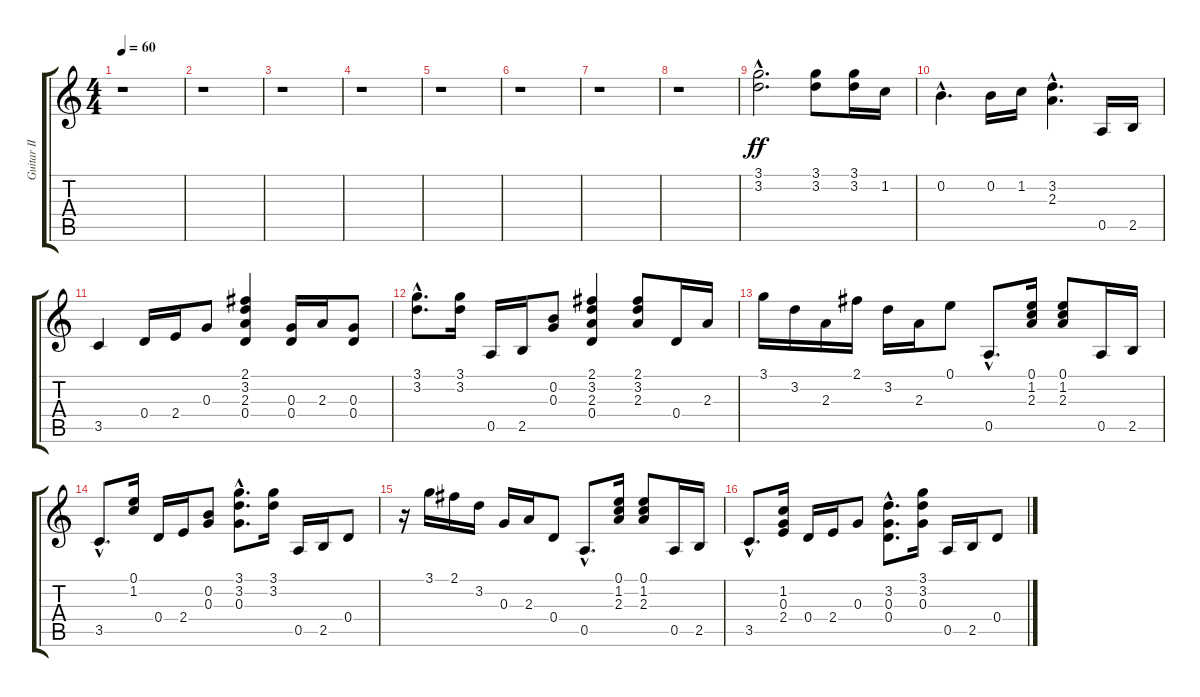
\track ("Guitar II" "Guitar II") {instrument acousticguitarsteel}
\staff {score tabs}
\tuning (E4 B3 G3 D3 A2 E2) {hide}
\ts (4 4)
\tempo 60
\clef g2
\ks c
r.1{dy ff instrument acousticguitarsteel} |
r.1 |
r.1 |
r.1 |
r.1 |
r.1 |
r.1 |
r.1 |
(3.1{hac} 3.2{hac}).2{d} (3.1 3.2).8 (3.1 3.2).16 1.2.16 |
0.2{hac}.4{d} 0.2.16 1.2.16 (3.2{hac} 2.3{hac}).4{d} 0.5.16 2.5.16 |
3.5.4 0.4.16 2.4.16 0.3.8 (2.1 3.2 2.3 0.4).4 (0.3 0.4).16 2.3.16 (0.3 0.4).8 |
(3.1{hac} 3.2{hac}).8{d} (3.1 3.2).16 0.5.16 2.5.16 (0.2 0.3).8 (2.1 3.2 2.3 0.4).4 (2.1 3.2 2.3).8 0.4.16 2.3.16 |
3.1.16 3.2.16 2.3.16 2.1.16 3.2.16 2.3.16 0.1.8 0.5{hac}.8{d} (0.1 1.2 2.3).16 (0.1 1.2 2.3).8 0.5.16 2.5.16 |
3.5{hac}.8{d} (0.1 1.2).16 0.4.16 2.4.16 (0.2 0.3).8 (3.1{hac} 3.2{hac} 0.3{hac}).8{d} (3.1 3.2).16 0.5.16 2.5.16 0.4.8 |
r.16 3.1.16 2.1.16 3.2.16 0.3.16 2.3.16 0.4.8 0.5{hac}.8{d} (0.1 1.2 2.3).16 (0.1 1.2 2.3).8 0.5.16 2.5.16 |
3.5{hac}.8{d} (1.2 0.3 2.4).16 0.4.16 2.4.16 0.3.8 (3.2{hac} 0.3{hac} 0.4{hac}).8{d} (3.1 3.2 0.3).16 0.5.16 2.5.16 0.4.8
